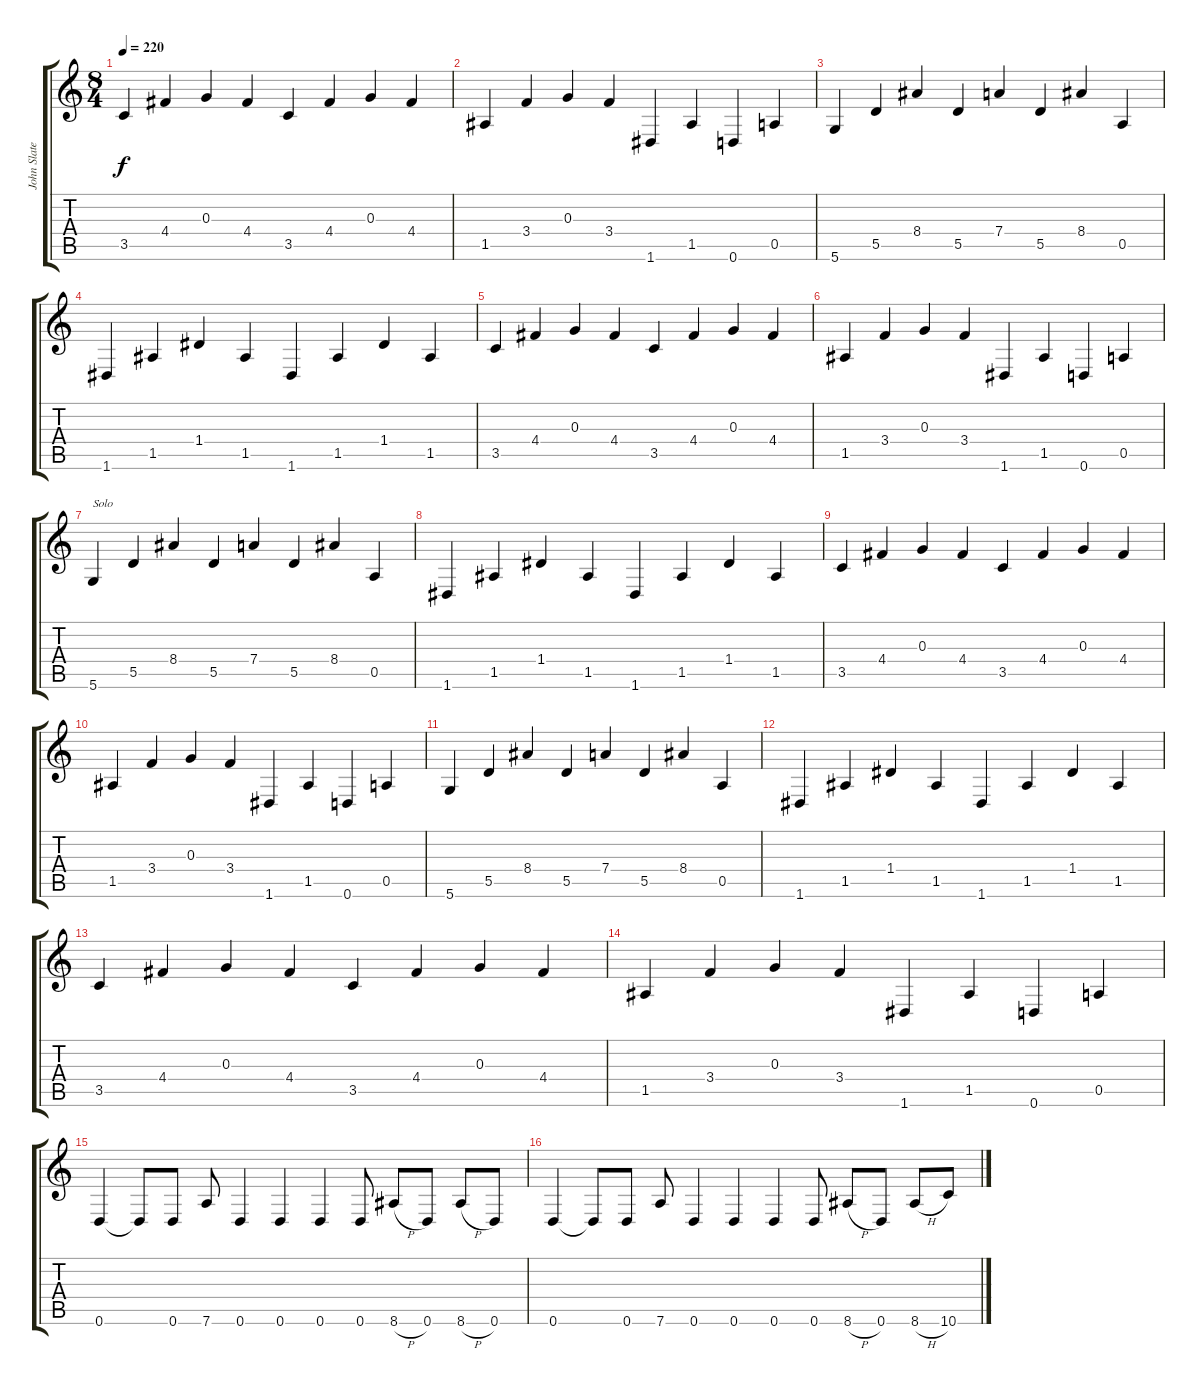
\track ("John Slater" "John Slate") {instrument distortionguitar}
\staff {score tabs}
\tuning (E4 B3 G3 D3 A2 D2) {hide}
\ts (8 4)
\tempo 220
\clef g2
\ks c
3.5.4{dy f} 4.4.4 0.3.4 4.4.4 3.5.4 4.4.4 0.3.4 4.4.4 |
1.5.4 3.4.4 0.3.4 3.4.4 1.6.4 1.5.4 0.6.4 0.5.4 |
5.6.4{instrument electricguitarclean} 5.5.4 8.4.4 5.5.4 7.4.4 5.5.4 8.4.4 0.5.4 |
1.6.4 1.5.4 1.4.4 1.5.4 1.6.4 1.5.4 1.4.4 1.5.4 |
3.5.4 4.4.4 0.3.4 4.4.4 3.5.4 4.4.4 0.3.4 4.4.4 |
1.5.4 3.4.4 0.3.4 3.4.4 1.6.4 1.5.4 0.6.4 0.5.4 |
5.6.4{txt "Solo" instrument electricguitarclean} 5.5.4 8.4.4 5.5.4 7.4.4 5.5.4 8.4.4 0.5.4 |
1.6.4 1.5.4 1.4.4 1.5.4 1.6.4 1.5.4 1.4.4 1.5.4 |
3.5.4 4.4.4 0.3.4 4.4.4 3.5.4 4.4.4 0.3.4 4.4.4 |
1.5.4 3.4.4 0.3.4 3.4.4 1.6.4 1.5.4 0.6.4 0.5.4 |
5.6.4{instrument electricguitarclean} 5.5.4 8.4.4 5.5.4 7.4.4 5.5.4 8.4.4 0.5.4 |
1.6.4 1.5.4 1.4.4 1.5.4 1.6.4 1.5.4 1.4.4 1.5.4 |
3.5.4 4.4.4 0.3.4 4.4.4 3.5.4 4.4.4 0.3.4 4.4.4 |
1.5.4 3.4.4 0.3.4 3.4.4 1.6.4 1.5.4 0.6.4 0.5.4 |
0.6.4{instrument distortionguitar} 0.6{t}.8 0.6.8 7.6.8 0.6.4 0.6.4 0.6.4 0.6.8 8.6{h}.8 0.6.8 8.6{h}.8 0.6.8 |
0.6.4 0.6{t}.8 0.6.8 7.6.8 0.6.4 0.6.4 0.6.4 0.6.8 8.6{h}.8 0.6.8 8.6{h}.8 10.6.8
